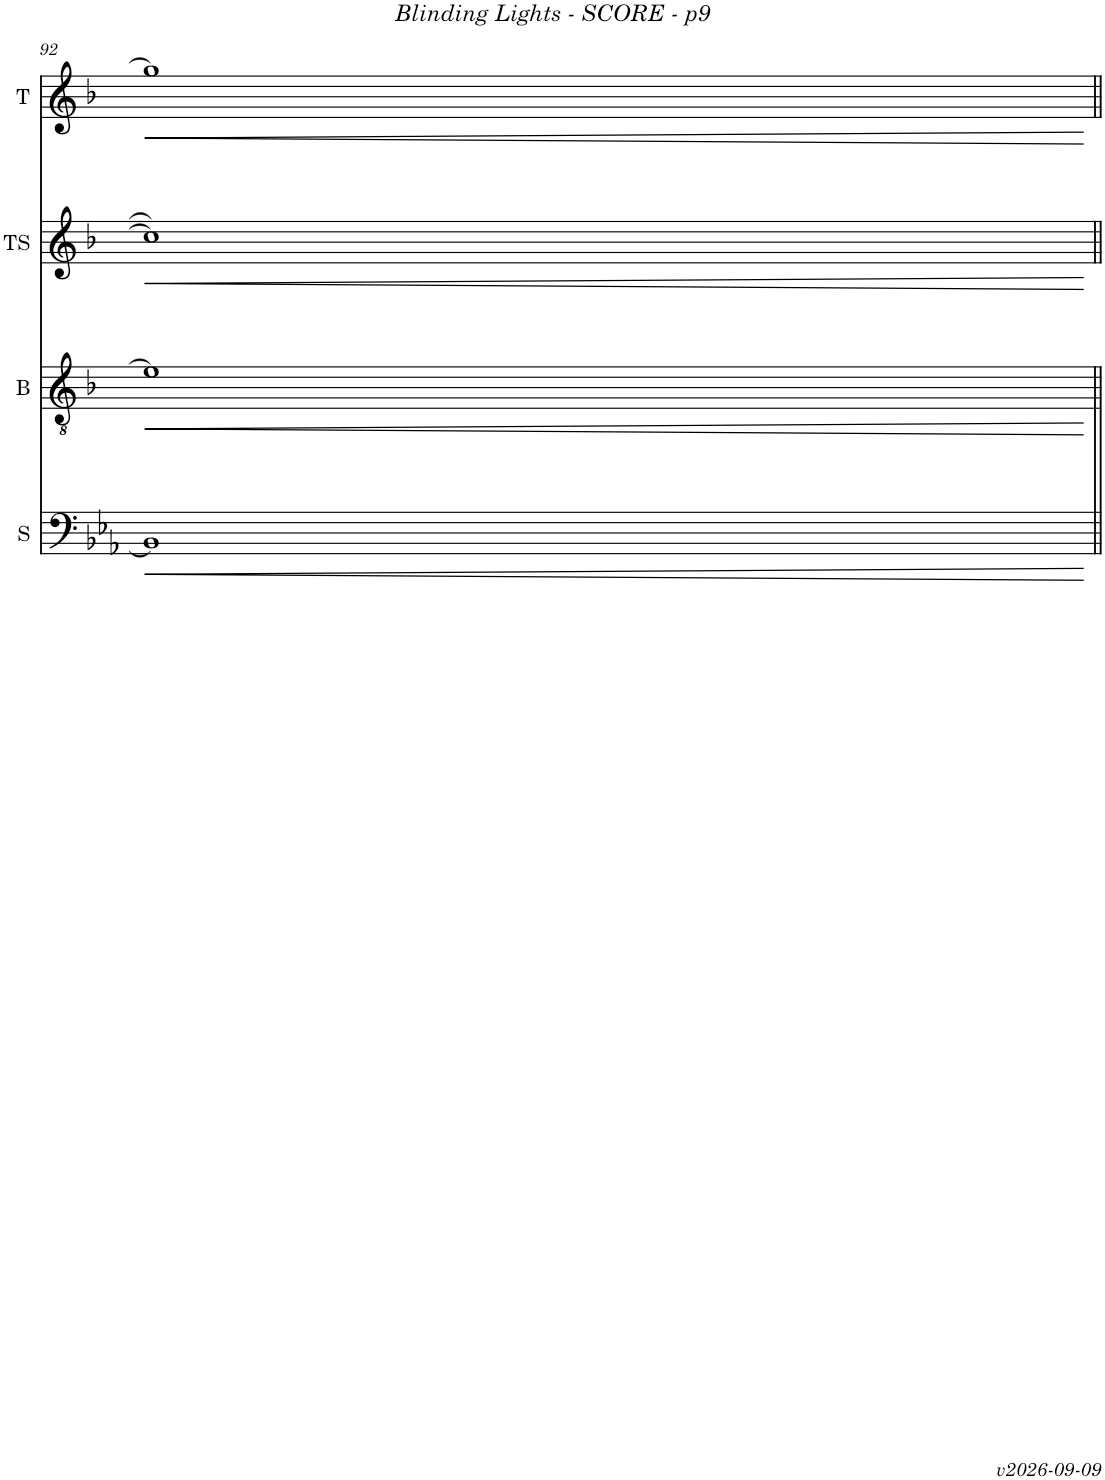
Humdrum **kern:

**kern	**dynam	**kern	**dynam	**kern	**dynam	**kern	**dynam
*part4	*part4	*part3	*part3	*part2	*part2	*part1	*part1
*staff4	*staff4	*staff3	*staff3	*staff2	*staff2	*staff1	*staff1
*I"Sousa	*	*I"Trombone	*	*I"Tenor Sax	*	*I"Trumpet	*
*I'S	*	*	*	*I'TS	*	*I'T	*
!!LO:PB:g=z
*clefF4	*	*clefGv2	*	*clefG2	*	*clefG2	*
*	*	*Trd1c2	*	*Trd8c14	*	*Trd1c2	*
*k[b-e-a-]	*	*k[b-]	*	*k[b-]	*	*k[b-]	*
*M4/4	*	*M4/4	*	*M4/4	*	*M4/4	*
=92	=92	=92	=92	=92	=92	=92	=92
!	!LO:HP:b	!	!LO:HP:b	!	!LO:HP:b	!	!LO:HP:b
1BB-]	<	1e]	<	1cc]	<	1gg]	<
.	[	.	[	.	[	.	[
=||	=||	=||	=||	=||	=||	=||	=||
*-	*-	*-	*-	*-	*-	*-	*-
